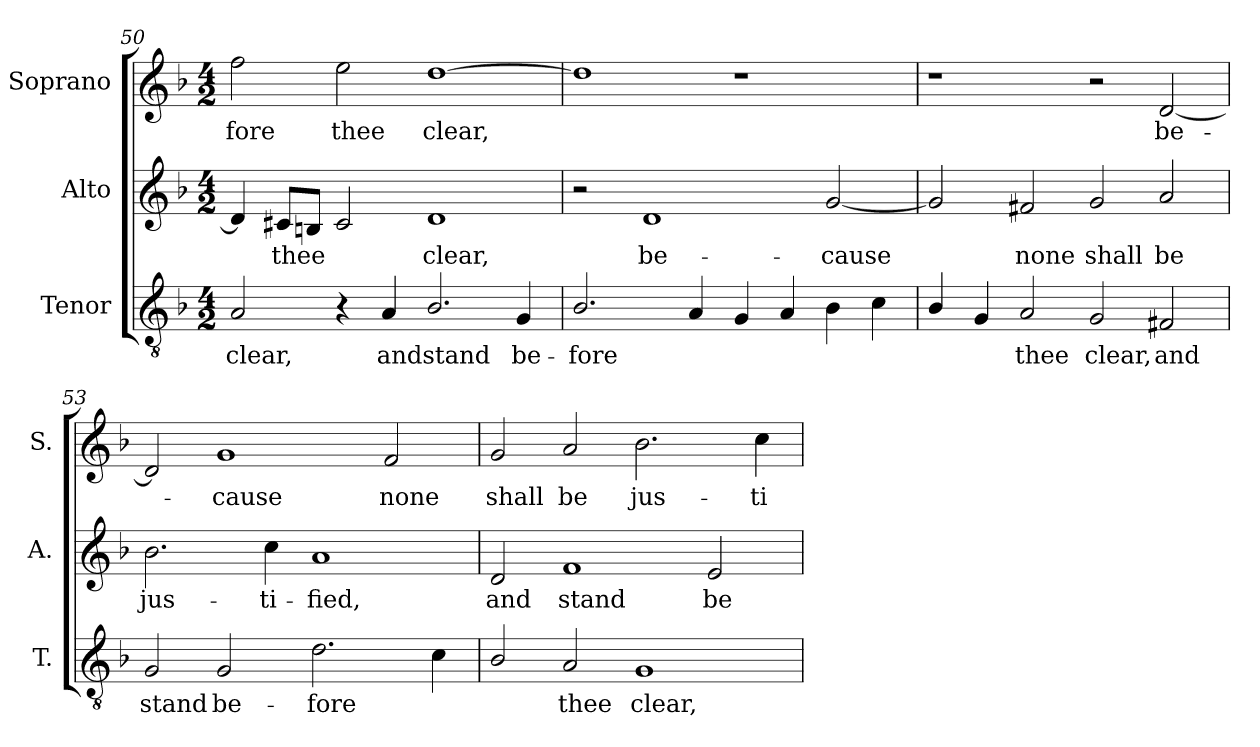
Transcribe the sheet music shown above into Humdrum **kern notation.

**kern	**text	**kern	**text	**kern	**text
*part3	*part3	*part2	*part2	*part1	*part1
*staff3	*staff3	*staff2	*staff2	*staff1	*staff1
*I"Tenor	*	*I"Alto	*	*I"Soprano	*
*I'T.	*	*I'A.	*	*I'S.	*
!!LO:PB:g=z
*clefGv2	*	*clefG2	*	*clefG2	*
*ITrd7c12	*	*	*	*	*
*k[b-]	*	*k[b-]	*	*k[b-]	*
*F:	*	*F:	*	*F:	*
*M4/2	*	*M4/2	*	*M4/2	*
=50	=50	=50	=50	=50	=50
!	!LO:LY:b:color=#000000	!	!	!	!
!	!	!	!	!	!LO:LY:b:color=#000000
2AAi/	clear,	4di/]	.	2ffi\	-fore
!	!	!	!LO:LY:b:color=#000000	!	!
.	.	8c#Xi/L	thee	.	.
.	.	8Bni/J	.	.	.
!	!	!	!	!	!LO:LY:b:color=#000000
4r	.	2c#i/	.	2eei\	thee
!	!LO:LY:b:color=#000000	!	!	!	!
4AAi/	and	.	.	.	.
!	!LO:LY:b:color=#000000	!	!	!	!
!	!	!	!LO:LY:b:color=#000000	!	!
!	!	!	!	!	!LO:LY:b:color=#000000
2.BB-i/	stand	1di	clear,	[1ddi	clear,
!	!LO:LY:b:color=#000000	!	!	!	!
4GGi/	be-	.	.	.	.
=51	=51	=51	=51	=51	=51
!	!LO:LY:b:color=#000000	!	!	!	!
2.BB-i/	-fore	2r	.	1ddi]	.
!	!	!	!LO:LY:b:color=#000000	!	!
.	.	1di	be-	.	.
4AAi/	.	.	.	.	.
4GGi/	.	.	.	1r	.
4AAi/	.	.	.	.	.
!	!	!	!LO:LY:b:color=#000000	!	!
4BB-i\	.	[2gi/	-cause	.	.
4Ci\	.	.	.	.	.
=52	=52	=52	=52	=52	=52
4BB-i/	.	2gi/]	.	1r	.
4GGi/	.	.	.	.	.
!	!LO:LY:b:color=#000000	!	!	!	!
!	!	!	!LO:LY:b:color=#000000	!	!
2AAi/	thee	2f#Xi/	none	.	.
!	!LO:LY:b:color=#000000	!	!	!	!
!	!	!	!LO:LY:b:color=#000000	!	!
2GGi/	clear,	2gi/	shall	2r	.
!	!LO:LY:b:color=#000000	!	!	!	!
!	!	!	!LO:LY:b:color=#000000	!	!
!	!	!	!	!	!LO:LY:b:color=#000000
2FF#Xi/	and	2ai/	be	[2di/	be-
=53	=53	=53	=53	=53	=53
!	!LO:LY:b:color=#000000	!	!	!	!
!	!	!	!LO:LY:b:color=#000000	!	!
2GGi/	stand	2.b-i\	jus-	2di/]	.
!	!LO:LY:b:color=#000000	!	!	!	!
!	!	!	!	!	!LO:LY:b:color=#000000
2GGi/	be-	.	.	1gi	-cause
!	!	!	!LO:LY:b:color=#000000	!	!
.	.	4cci\	-ti-	.	.
!	!LO:LY:b:color=#000000	!	!	!	!
!	!	!	!LO:LY:b:color=#000000	!	!
2.Di\	-fore	1ai	-fied,	.	.
!	!	!	!	!	!LO:LY:b:color=#000000
.	.	.	.	2fi/	none
4Ci\	.	.	.	.	.
=54	=54	=54	=54	=54	=54
!	!	!	!LO:LY:b:color=#000000	!	!
!	!	!	!	!	!LO:LY:b:color=#000000
2BB-i/	.	2di/	and	2gi/	shall
!	!LO:LY:b:color=#000000	!	!	!	!
!	!	!	!LO:LY:b:color=#000000	!	!
!	!	!	!	!	!LO:LY:b:color=#000000
2AAi/	thee	1fi	stand	2ai/	be
!	!LO:LY:b:color=#000000	!	!	!	!
!	!	!	!	!	!LO:LY:b:color=#000000
1GGi	clear,	.	.	2.b-i\	jus-
!	!	!	!LO:LY:b:color=#000000	!	!
.	.	2ei/	be-	.	.
!	!	!	!	!	!LO:LY:b:color=#000000
.	.	.	.	4cci\	-ti-
=	=	=	=	=	=
*-	*-	*-	*-	*-	*-
